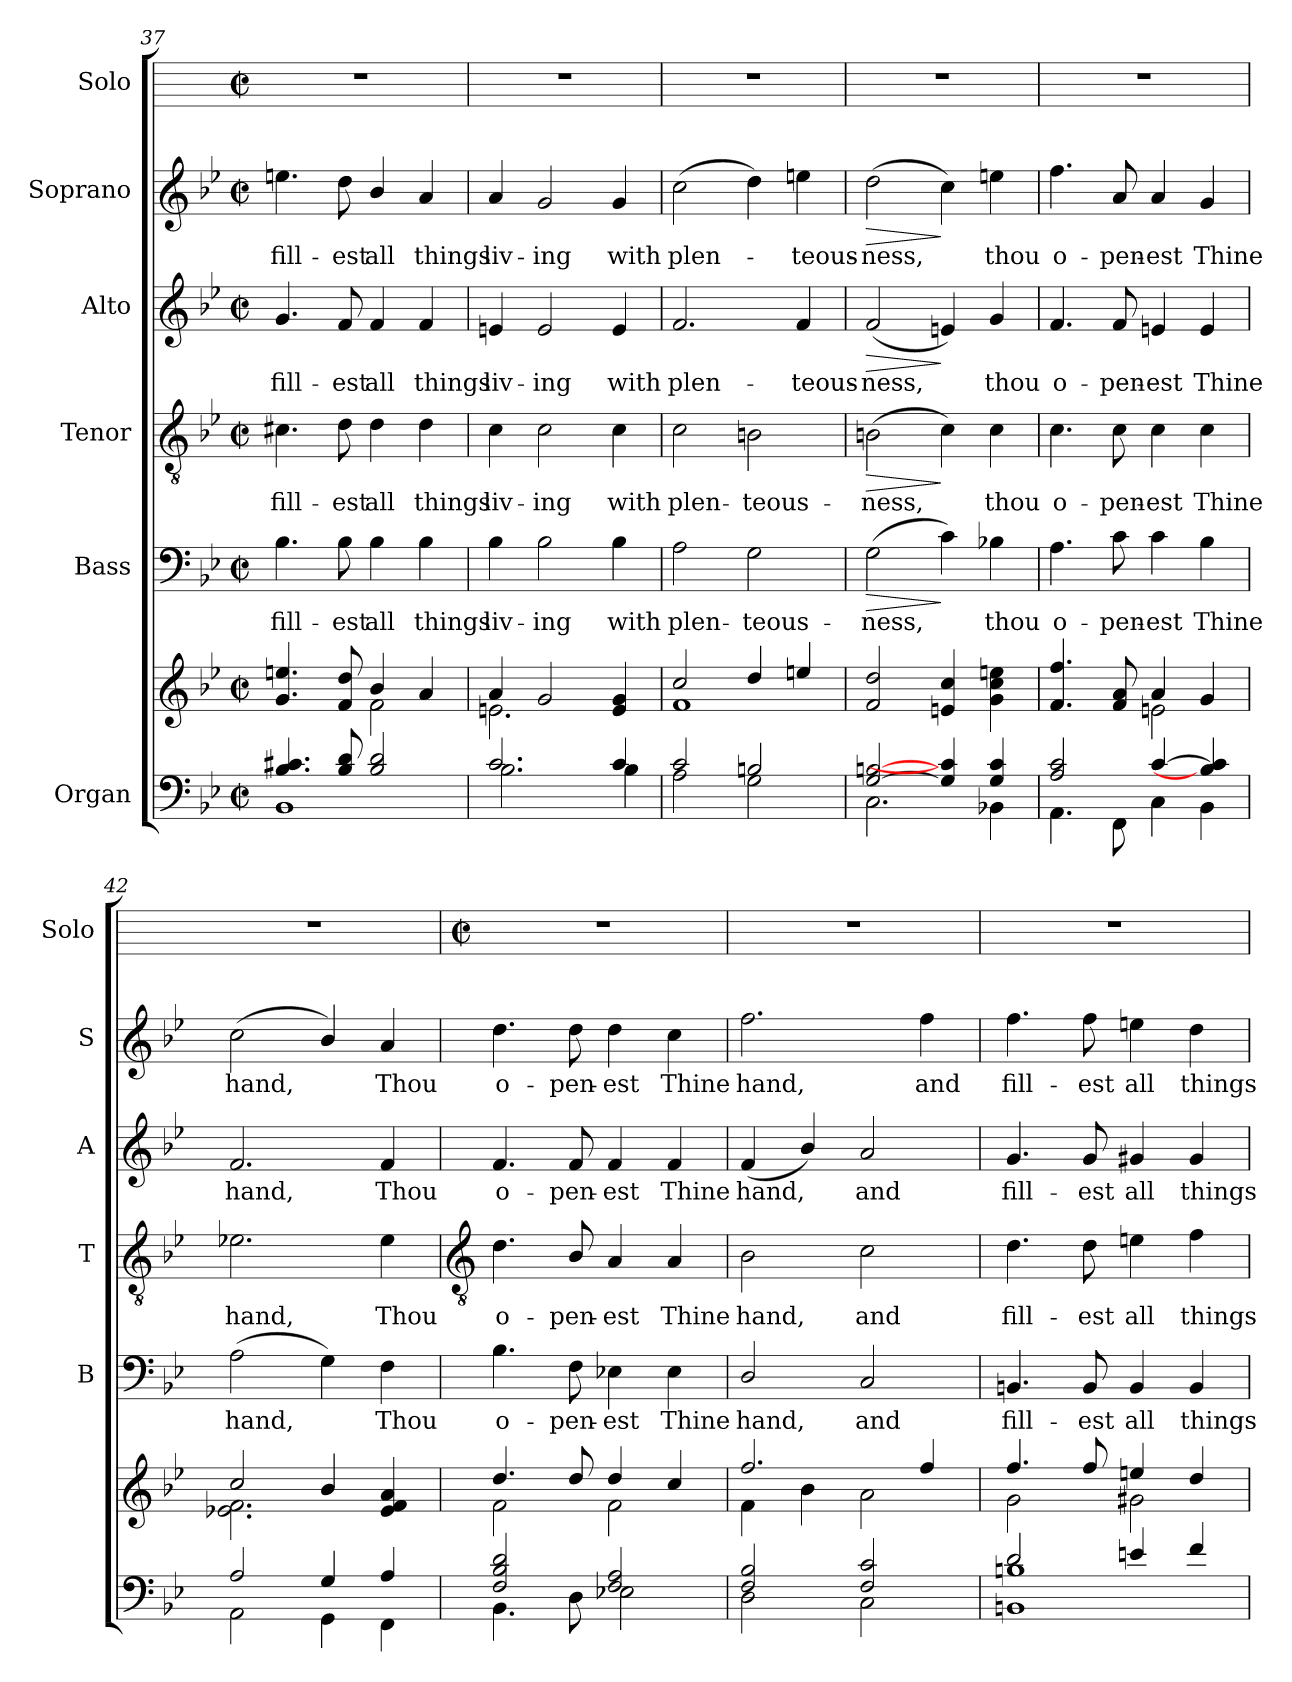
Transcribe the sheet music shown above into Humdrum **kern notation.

**kern	**kern	**kern	**text	**dynam	**kern	**text	**dynam	**kern	**text	**dynam	**kern	**text	**dynam	**kern
*part6	*part6	*part5	*part5	*part5	*part4	*part4	*part4	*part3	*part3	*part3	*part2	*part2	*part2	*part1
*staff7	*staff6	*staff5	*staff5	*staff5	*staff4	*staff4	*staff4	*staff3	*staff3	*staff3	*staff2	*staff2	*staff2	*staff1
*I"Organ	*	*I"Bass	*	*	*I"Tenor	*	*	*I"Alto	*	*	*I"Soprano	*	*	*I"Solo
*	*	*I'B	*	*	*I'T	*	*	*I'A	*	*	*I'S	*	*	*I'Solo
!!LO:LB:g=z
*clefF4	*clefG2	*clefF4	*	*	*clefGv2	*	*	*clefG2	*	*	*clefG2	*	*	*
*k[b-e-]	*k[b-e-]	*k[b-e-]	*	*	*k[b-e-]	*	*	*k[b-e-]	*	*	*k[b-e-]	*	*	*
*B-:	*B-:	*B-:	*	*	*B-:	*	*	*B-:	*	*	*B-:	*	*	*
*M2/2	*M2/2	*M2/2	*	*	*M2/2	*	*	*M2/2	*	*	*M2/2	*	*	*M2/2
*met(c|)	*met(c|)	*met(c|)	*	*	*met(c|)	*	*	*met(c|)	*	*	*met(c|)	*	*	*met(c|)
=37	=37	=37	=37	=37	=37	=37	=37	=37	=37	=37	=37	=37	=37	=37
*^	*^	*	*	*	*	*	*	*	*	*	*	*	*	*
!	!	!	!	!	!LO:LY:b	!	!	!LO:LY:b	!	!	!LO:LY:b	!	!	!LO:LY:b	!	!
4.B-/ 4.c#X/	1BB-\	4.g/ 4.een/	2ryy	4.B-	fill-	.	4.c#X	fill-	.	4.g	fill-	.	4.een	fill-	.	1r
!	!	!	!	!	!LO:LY:b	!	!	!LO:LY:b	!	!	!LO:LY:b	!	!	!LO:LY:b	!	!
8B-/ 8d/	.	8f/ 8dd/	.	8B-	-est	.	8d	-est	.	8f	-est	.	8dd	-est	.	.
!	!	!	!	!	!LO:LY:b	!	!	!LO:LY:b	!	!	!LO:LY:b	!	!	!LO:LY:b	!	!
2B-/ 2d/	.	4b-/	2f\	4B-	all	.	4d\	all	.	4f/	all	.	4b-/	all	.	.
!	!	!	!	!	!LO:LY:b	!	!	!LO:LY:b	!	!	!LO:LY:b	!	!	!LO:LY:b	!	!
.	.	4a/	.	4B-	things	.	4d	things	.	4f	things	.	4a	things	.	.
=38	=38	=38	=38	=38	=38	=38	=38	=38	=38	=38	=38	=38	=38	=38	=38	=38
!	!	!	!	!	!LO:LY:b	!	!	!LO:LY:b	!	!	!LO:LY:b	!	!	!LO:LY:b	!	!
2.c/	2.B-\	4a/	2.en\	4B-	liv-	.	4c	liv-	.	4en	liv-	.	4a	liv-	.	1r
!	!	!	!	!	!LO:LY:b	!	!	!LO:LY:b	!	!	!LO:LY:b	!	!	!LO:LY:b	!	!
.	.	2g/	.	2B-	-ing	.	2c	-ing	.	2e	-ing	.	2g	-ing	.	.
!	!	!	!	!	!LO:LY:b	!	!	!LO:LY:b	!	!	!LO:LY:b	!	!	!LO:LY:b	!	!
4c/	4B-\	4e/ 4g/	4ryy	4B-	with	.	4c	with	.	4e	with	.	4g	with	.	.
=39	=39	=39	=39	=39	=39	=39	=39	=39	=39	=39	=39	=39	=39	=39	=39	=39
!	!	!	!	!	!LO:LY:b	!	!	!LO:LY:b	!	!	!LO:LY:b	!	!	!LO:LY:b	!	!
2c/	2A\	2cc/	1f\	2A	plen-	.	2c	plen-	.	2.f	plen-	.	(>2cc	plen-	.	1r
!	!	!	!	!	!LO:LY:b	!	!	!LO:LY:b	!	!	!	!	!	!	!	!
2Bn/	2G\	4dd/	.	2G	-teous-	.	2Bn	-teous-	.	.	.	.	4dd)	.	.	.
!	!	!	!	!	!	!	!	!	!	!	!LO:LY:b	!	!	!LO:LY:b	!	!
.	.	4een/	.	.	.	.	.	.	.	4f	-teous-	.	4een	teous-	.	.
=40	=40	=40	=40	=40	=40	=40	=40	=40	=40	=40	=40	=40	=40	=40	=40	=40
!	!	!	!	!	!LO:LY:b	!LO:HP:b	!	!LO:LY:b	!LO:HP:b	!	!LO:LY:b	!LO:HP:b	!	!LO:LY:b	!LO:HP:b	!
[2G/ [2Bn/	2.C\	2f/ 2dd/	1ryy	(>2G	-ness,	>	(>2Bn	-ness,	>	(<2f	-ness,	>	(>2dd	-ness,	>	1r
4G/] 4c/]	.	4en/ 4cc/	.	4c)	.	]	4c)	.	]	4en)	.	]	4cc)	.	]	.
!	!	!	!	!	!LO:LY:b	!	!	!LO:LY:b	!	!	!LO:LY:b	!	!	!LO:LY:b	!	!
4G/ 4c/	4BB-X\	4g\ 4cc\ 4een\	.	4B-X	thou	.	4c	thou	.	4g	thou	.	4een	thou	.	.
=41	=41	=41	=41	=41	=41	=41	=41	=41	=41	=41	=41	=41	=41	=41	=41	=41
!	!	!	!	!	!LO:LY:b	!	!	!LO:LY:b	!	!	!LO:LY:b	!	!	!LO:LY:b	!	!
2A/ 2c/	4.AA\	4.f/ 4.ff/	2ryy	4.A	o-	.	4.c	o-	.	4.f	o-	.	4.ff	o-	.	1r
!	!	!	!	!	!LO:LY:b	!	!	!LO:LY:b	!	!	!LO:LY:b	!	!	!LO:LY:b	!	!
.	8FF\	8f/ 8a/	.	8c	-pen-	.	8c	-pen-	.	8f	-pen-	.	8a	-pen-	.	.
!	!	!	!	!	!LO:LY:b	!	!	!LO:LY:b	!	!	!LO:LY:b	!	!	!LO:LY:b	!	!
[4c/	4C\	4a/	2en\	4c	-est	.	4c	-est	.	4en	-est	.	4a	-est	.	.
!	!	!	!	!	!LO:LY:b	!	!	!LO:LY:b	!	!	!LO:LY:b	!	!	!LO:LY:b	!	!
4B-/] 4c/]	4BB-\	4g/	.	4B-	Thine	.	4c	Thine	.	4e	Thine	.	4g	Thine	.	.
=42	=42	=42	=42	=42	=42	=42	=42	=42	=42	=42	=42	=42	=42	=42	=42	=42
!	!	!	!	!	!LO:LY:b	!	!	!LO:LY:b	!	!	!LO:LY:b	!	!	!LO:LY:b	!	!
2A/	2AA\	2cc/	2.e-X\ 2.f\	(>2A	hand,	.	2.e-X	hand,	.	2.f	hand,	.	(<2cc	hand,	.	1r
4G/	4GG\	4b-/	.	4G\)	.	.	.	.	.	.	.	.	4b-/)	.	.	.
!	!	!	!	!	!LO:LY:b	!	!	!LO:LY:b	!	!	!LO:LY:b	!	!	!LO:LY:b	!	!
4A/	4FF\	4e-/ 4f/ 4a/	4ryy	4F	Thou	.	4e-	Thou	.	4f	Thou	.	4a	Thou	.	.
!!LO:LB:g=z
=43	=43	=43	=43	=43	=43	=43	=43	=43	=43	=43	=43	=43	=43	=43	=43	=43
*	*	*	*	*	*	*	*clefGv2	*	*	*	*	*	*	*	*	*
*	*	*	*	*	*	*	*	*	*	*	*	*	*	*	*	*M2/2
*	*	*	*	*	*	*	*	*	*	*	*	*	*	*	*	*met(c|)
!	!	!	!	!	!LO:LY:b	!	!	!LO:LY:b	!	!	!LO:LY:b	!	!	!LO:LY:b	!	!
2F/ 2B-/ 2d/	4.BB-\	4.dd/	2f\	4.B-	o-	.	4.d	o-	.	4.f	o-	.	4.dd	o-	.	1r
!	!	!	!	!	!LO:LY:b	!	!	!LO:LY:b	!	!	!LO:LY:b	!	!	!LO:LY:b	!	!
.	8D\	8dd/	.	8F	-pen-	.	8B-/	-pen-	.	8f	-pen-	.	8dd	-pen-	.	.
!	!	!	!	!	!LO:LY:b	!	!	!LO:LY:b	!	!	!LO:LY:b	!	!	!LO:LY:b	!	!
2F/ 2A/	2E-X\	4dd/	2f\	4E-X	-est	.	4A	-est	.	4f	-est	.	4dd	-est	.	.
!	!	!	!	!	!LO:LY:b	!	!	!LO:LY:b	!	!	!LO:LY:b	!	!	!LO:LY:b	!	!
.	.	4cc/	.	4E-	Thine	.	4A	Thine	.	4f	Thine	.	4cc	Thine	.	.
=44	=44	=44	=44	=44	=44	=44	=44	=44	=44	=44	=44	=44	=44	=44	=44	=44
!	!	!	!	!	!LO:LY:b	!	!	!LO:LY:b	!	!	!LO:LY:b	!	!	!LO:LY:b	!	!
2F/ 2B-/	2D\	2.ff/	4f\	2D/	hand,	.	2B-	hand,	.	(<4f	hand,	.	2.ff	hand,	.	1r
.	.	.	4b-\	.	.	.	.	.	.	4b-/)	.	.	.	.	.	.
!	!	!	!	!	!LO:LY:b	!	!	!LO:LY:b	!	!	!LO:LY:b	!	!	!	!	!
2F/ 2c/	2C\	.	2a\	2C	and	.	2c	and	.	2a	and	.	.	.	.	.
!	!	!	!	!	!	!	!	!	!	!	!	!	!	!LO:LY:b	!	!
.	.	4ff/	.	.	.	.	.	.	.	.	.	.	4ff	and	.	.
=45	=45	=45	=45	=45	=45	=45	=45	=45	=45	=45	=45	=45	=45	=45	=45	=45
!	!	!	!	!	!LO:LY:b	!	!	!LO:LY:b	!	!	!LO:LY:b	!	!	!LO:LY:b	!	!
2d/	1BBn\ 1Bn\	4.ff/	2g\	4.BBn	fill-	.	4.d	fill-	.	4.g	fill-	.	4.ff	fill-	.	1r
!	!	!	!	!	!LO:LY:b	!	!	!LO:LY:b	!	!	!LO:LY:b	!	!	!LO:LY:b	!	!
.	.	8ff/	.	8BB	-est	.	8d	-est	.	8g	-est	.	8ff	-est	.	.
!	!	!	!	!	!LO:LY:b	!	!	!LO:LY:b	!	!	!LO:LY:b	!	!	!LO:LY:b	!	!
4en/	.	4een/	2g#X\	4BB	all	.	4en	all	.	4g#X	all	.	4een	all	.	.
!	!	!	!	!	!LO:LY:b	!	!	!LO:LY:b	!	!	!LO:LY:b	!	!	!LO:LY:b	!	!
4f/	.	4dd/	.	4BB	things	.	4f	things	.	4g#	things	.	4dd	things	.	.
*v	*v	*	*	*	*	*	*	*	*	*	*	*	*	*	*	*
*	*v	*v	*	*	*	*	*	*	*	*	*	*	*	*	*
=	=	=	=	=	=	=	=	=	=	=	=	=	=	=
*-	*-	*-	*-	*-	*-	*-	*-	*-	*-	*-	*-	*-	*-	*-
